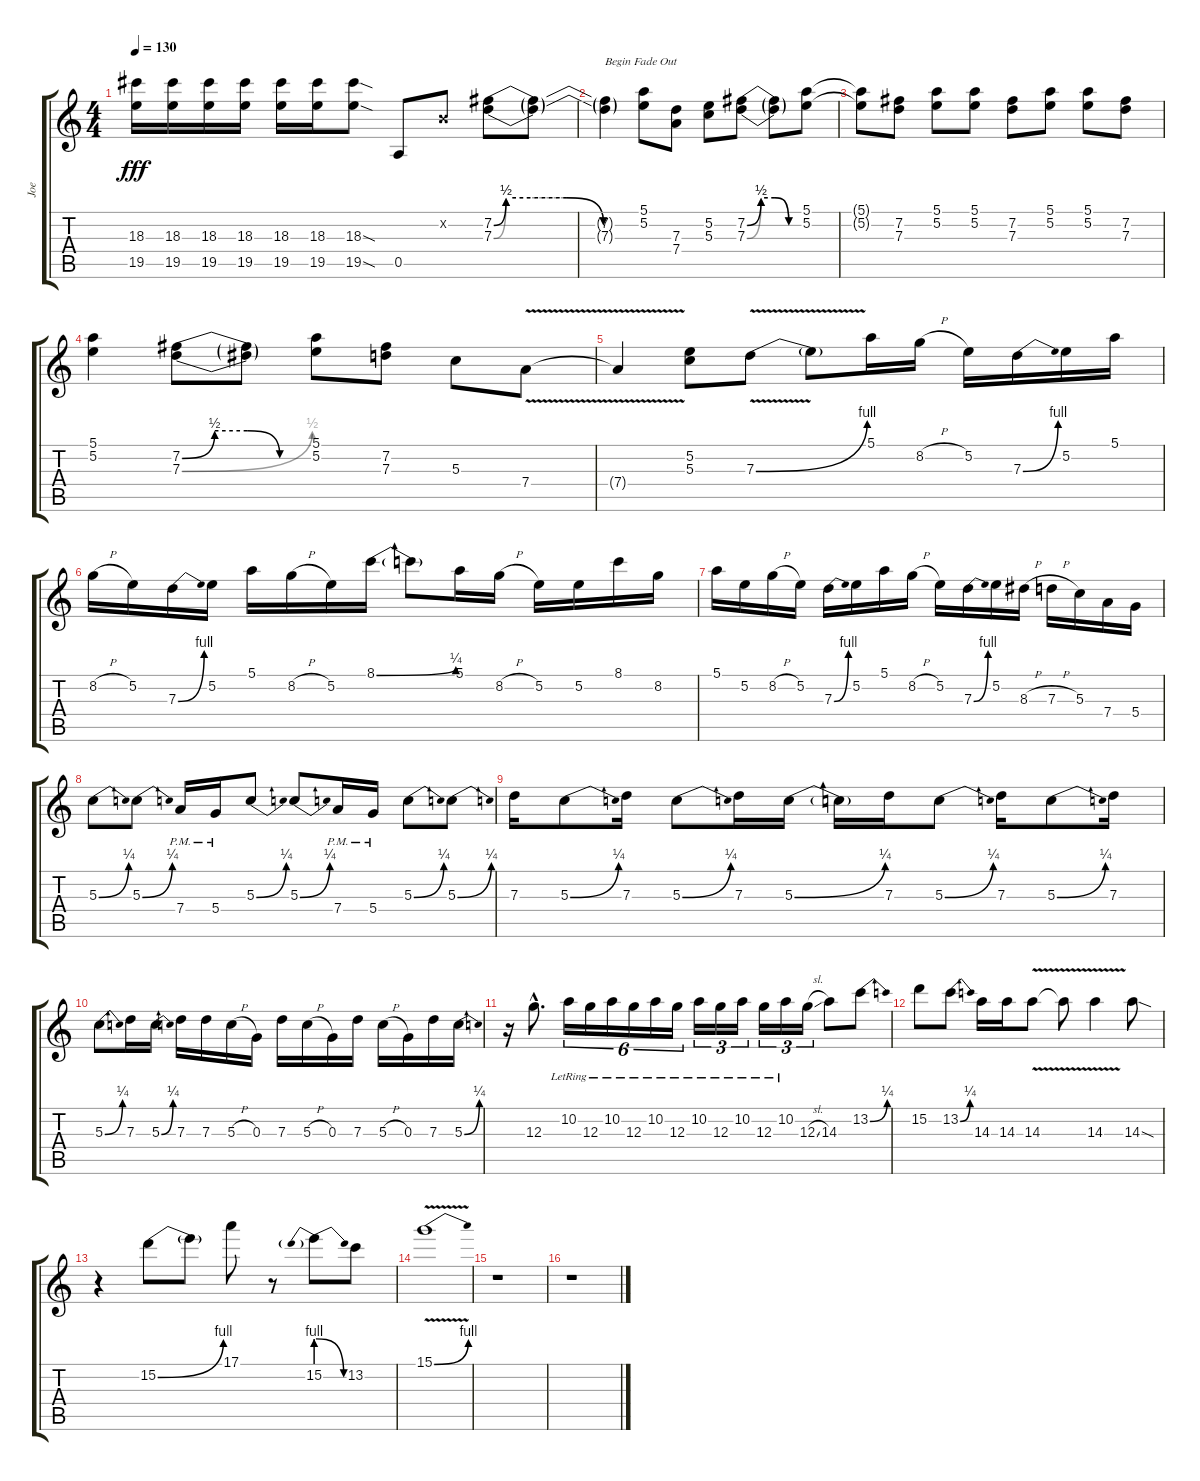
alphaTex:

\track ("Joe" "Joe") {instrument overdrivenguitar}
\staff {score tabs}
\tuning (E4 B3 G3 D3 A2 E2) {hide}
\ts (4 4)
\tempo 130
\clef g2
\ks c
(18.3 19.5).16{dy fff} (18.3 19.5).16 (18.3 19.5).16 (18.3 19.5).16 (18.3 19.5).16 (18.3 19.5).16 (18.3{sod} 19.5{sod}).8 0.5.8 0.2{x}.8 (7.2{be (custom 0 0 5 2 15 2 30 2 45 0 60 0)} 7.3{be (custom 0 0 5 2 15 2 29 2 45 0 60 0)}).8 (7.2{t} 7.3{t}).8 |
(7.2{t} 7.3{t}).4{txt "Begin Fade Out" volume 12} (5.1 5.2).8 (7.3 7.4).8 (5.2 5.3).8 (7.2{be (custom 0 0 15 2 30 2 45 0 60 0)} 7.3{be (custom 0 0 15 2 30 2 45 0 60 0)}).8 (7.2{t} 7.3{t}).8 (5.1 5.2).8 |
(5.1{t} 5.2{t}).8 (7.2 7.3).8 (5.1 5.2).8 (5.1 5.2).8 (7.2 7.3).8 (5.1 5.2).8 (5.1 5.2).8 (7.2 7.3).8 |
(5.1 5.2).4 (7.2{be (custom 0 0 15 2 30 2 45 0 60 0)} 7.3{be (bend 0 0 60 2)}).8 (7.2{t} 7.3{t}).8 (5.1 5.2).8 (7.2 7.3).8 5.3.8 7.4{v}.8 |
7.4{t}.4 (5.2 5.3).8 7.3{be (bend 0 0 60 4) v}.8 7.3{t}.8 5.1.16 8.2{h}.16 5.2.16 7.3{be (bend 0 0 60 4)}.16 5.2.16 5.1.16 |
8.2{h}.16{volume 10} 5.2.16 7.3{be (bend 0 0 60 4)}.16 5.2.16 5.1.16 8.2{h}.16 5.2.16 8.1{be (bend 0 0 60 1)}.16 8.1{t}.8 5.1.16 8.2{h}.16 5.2.16 5.2.16 8.1.16 8.2.16 |
5.1.16 5.2.16 8.2{h}.16 5.2.16 7.3{be (bend 0 0 60 4)}.16 5.2.16 5.1.16 8.2{h}.16 5.2.16 7.3{be (bend 0 0 60 4)}.16 5.2.16 8.3{h}.16 7.3{h}.16 5.3.16 7.4.16 5.4.16 |
5.3{be (bend 0 0 60 1)}.8 5.3{be (bend 0 0 60 1)}.8 7.4{pm}.16 5.4{pm}.16 5.3{be (bend 0 0 60 1)}.8 5.3{be (bend 0 0 60 1)}.8 7.4{pm}.16 5.4{pm}.16 5.3{be (bend 0 0 60 1)}.8 5.3{be (bend 0 0 60 1)}.8 |
7.3.16 5.3{be (bend 0 0 60 1)}.8 7.3.16 5.3{be (bend 0 0 60 1)}.8 7.3.16 5.3{be (bend 0 0 60 1)}.16 5.3{t}.16 7.3.16 5.3{be (bend 0 0 60 1)}.8 7.3.16 5.3{be (bend 0 0 60 1)}.8 7.3.16 |
5.3{be (bend 0 0 60 1)}.8{volume 6} 7.3.16 5.3{be (bend 0 0 60 1)}.16 7.3.16 7.3.16 5.3{h}.16 0.3.16 7.3.16 5.3{h}.16 0.3.16 7.3.16 5.3{h}.16 0.3.16 7.3.16 5.3{be (bend 0 0 60 1)}.16 |
r.16 12.3{hac}.8{d} 10.2{lr}.16{tu (6 4)} 12.3{lr}.16{tu (6 4)} 10.2{lr}.16{tu (6 4)} 12.3{lr}.16{tu (6 4)} 10.2{lr}.16{tu (6 4)} 12.3{lr}.16{tu (6 4)} 10.2{lr}.16{tu (3 2)} 12.3{lr}.16{tu (3 2)} 10.2{lr}.16{tu (3 2)} 12.3{lr}.16{tu (3 2)} 10.2{lr}.16{tu (3 2)} 12.3{sl}.16{tu (3 2)} 14.3.8 13.2{be (bend 0 0 60 1)}.8 |
15.2.8 13.2{be (bend 0 0 60 1)}.8 14.3.16 14.3.16 14.3{v}.8 14.3{t}.8 14.3{v}.4 14.3{sod}.8 |
r.4 15.2{be (bend 0 0 60 4)}.8 15.2{t}.8 17.1.8 r.8 15.2{be (prebendrelease 0 4 60 0)}.8 13.2.8 |
15.1{be (bend 0 0 60 4) v}.1 |
r.1 |
r.1
